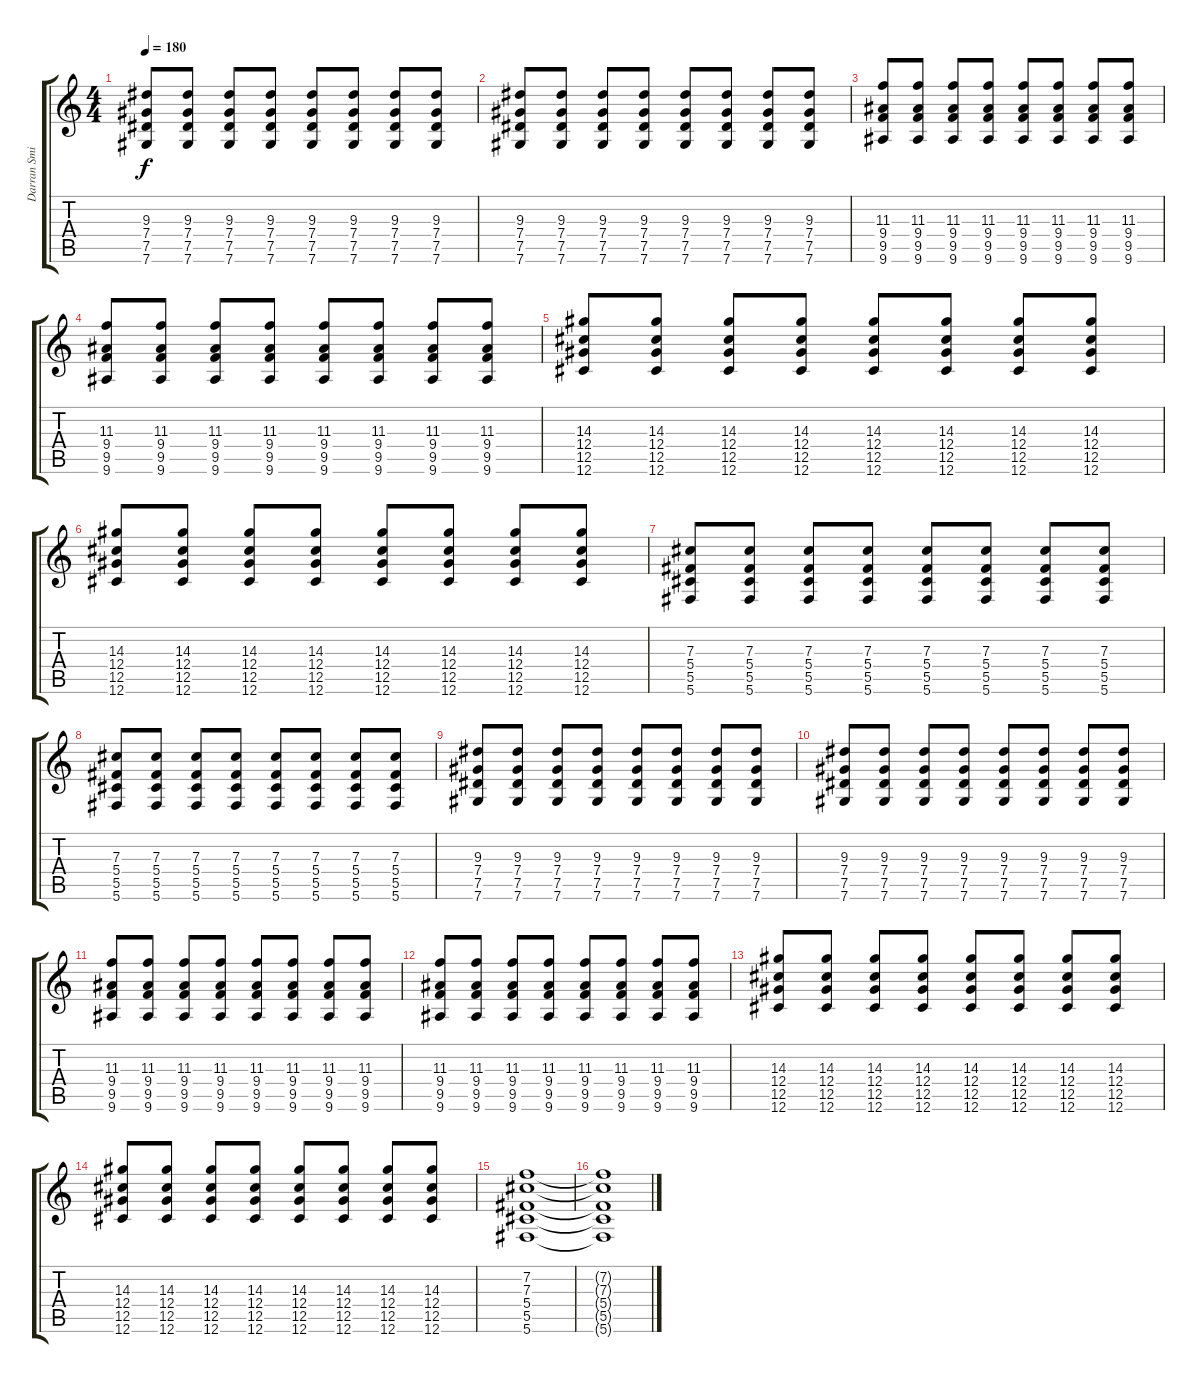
\track ("Darran Smith" "Darran Smi") {instrument distortionguitar}
\staff {score tabs}
\tuning (Eb4 Bb3 Gb3 Db3 Ab2 Db2) {hide}
\ts (4 4)
\tempo 180
\clef g2
\ks c
(9.3 7.4 7.5 7.6).8{dy f} (9.3 7.4 7.5 7.6).8 (9.3 7.4 7.5 7.6).8 (9.3 7.4 7.5 7.6).8 (9.3 7.4 7.5 7.6).8 (9.3 7.4 7.5 7.6).8 (9.3 7.4 7.5 7.6).8 (9.3 7.4 7.5 7.6).8 |
(9.3 7.4 7.5 7.6).8 (9.3 7.4 7.5 7.6).8 (9.3 7.4 7.5 7.6).8 (9.3 7.4 7.5 7.6).8 (9.3 7.4 7.5 7.6).8 (9.3 7.4 7.5 7.6).8 (9.3 7.4 7.5 7.6).8 (9.3 7.4 7.5 7.6).8 |
(11.3 9.4 9.5 9.6).8 (11.3 9.4 9.5 9.6).8 (11.3 9.4 9.5 9.6).8 (11.3 9.4 9.5 9.6).8 (11.3 9.4 9.5 9.6).8 (11.3 9.4 9.5 9.6).8 (11.3 9.4 9.5 9.6).8 (11.3 9.4 9.5 9.6).8 |
(11.3 9.4 9.5 9.6).8 (11.3 9.4 9.5 9.6).8 (11.3 9.4 9.5 9.6).8 (11.3 9.4 9.5 9.6).8 (11.3 9.4 9.5 9.6).8 (11.3 9.4 9.5 9.6).8 (11.3 9.4 9.5 9.6).8 (11.3 9.4 9.5 9.6).8 |
(14.3 12.4 12.5 12.6).8 (14.3 12.4 12.5 12.6).8 (14.3 12.4 12.5 12.6).8 (14.3 12.4 12.5 12.6).8 (14.3 12.4 12.5 12.6).8 (14.3 12.4 12.5 12.6).8 (14.3 12.4 12.5 12.6).8 (14.3 12.4 12.5 12.6).8 |
(14.3 12.4 12.5 12.6).8 (14.3 12.4 12.5 12.6).8 (14.3 12.4 12.5 12.6).8 (14.3 12.4 12.5 12.6).8 (14.3 12.4 12.5 12.6).8 (14.3 12.4 12.5 12.6).8 (14.3 12.4 12.5 12.6).8 (14.3 12.4 12.5 12.6).8 |
(7.3 5.4 5.5 5.6).8 (7.3 5.4 5.5 5.6).8 (7.3 5.4 5.5 5.6).8 (7.3 5.4 5.5 5.6).8 (7.3 5.4 5.5 5.6).8 (7.3 5.4 5.5 5.6).8 (7.3 5.4 5.5 5.6).8 (7.3 5.4 5.5 5.6).8 |
(7.3 5.4 5.5 5.6).8 (7.3 5.4 5.5 5.6).8 (7.3 5.4 5.5 5.6).8 (7.3 5.4 5.5 5.6).8 (7.3 5.4 5.5 5.6).8 (7.3 5.4 5.5 5.6).8 (7.3 5.4 5.5 5.6).8 (7.3 5.4 5.5 5.6).8 |
(9.3 7.4 7.5 7.6).8 (9.3 7.4 7.5 7.6).8 (9.3 7.4 7.5 7.6).8 (9.3 7.4 7.5 7.6).8 (9.3 7.4 7.5 7.6).8 (9.3 7.4 7.5 7.6).8 (9.3 7.4 7.5 7.6).8 (9.3 7.4 7.5 7.6).8 |
(9.3 7.4 7.5 7.6).8 (9.3 7.4 7.5 7.6).8 (9.3 7.4 7.5 7.6).8 (9.3 7.4 7.5 7.6).8 (9.3 7.4 7.5 7.6).8 (9.3 7.4 7.5 7.6).8 (9.3 7.4 7.5 7.6).8 (9.3 7.4 7.5 7.6).8 |
(11.3 9.4 9.5 9.6).8 (11.3 9.4 9.5 9.6).8 (11.3 9.4 9.5 9.6).8 (11.3 9.4 9.5 9.6).8 (11.3 9.4 9.5 9.6).8 (11.3 9.4 9.5 9.6).8 (11.3 9.4 9.5 9.6).8 (11.3 9.4 9.5 9.6).8 |
(11.3 9.4 9.5 9.6).8 (11.3 9.4 9.5 9.6).8 (11.3 9.4 9.5 9.6).8 (11.3 9.4 9.5 9.6).8 (11.3 9.4 9.5 9.6).8 (11.3 9.4 9.5 9.6).8 (11.3 9.4 9.5 9.6).8 (11.3 9.4 9.5 9.6).8 |
(14.3 12.4 12.5 12.6).8 (14.3 12.4 12.5 12.6).8 (14.3 12.4 12.5 12.6).8 (14.3 12.4 12.5 12.6).8 (14.3 12.4 12.5 12.6).8 (14.3 12.4 12.5 12.6).8 (14.3 12.4 12.5 12.6).8 (14.3 12.4 12.5 12.6).8 |
(14.3 12.4 12.5 12.6).8 (14.3 12.4 12.5 12.6).8 (14.3 12.4 12.5 12.6).8 (14.3 12.4 12.5 12.6).8 (14.3 12.4 12.5 12.6).8 (14.3 12.4 12.5 12.6).8 (14.3 12.4 12.5 12.6).8 (14.3 12.4 12.5 12.6).8 |
(7.2 7.3 5.4 5.5 5.6).1 |
(7.2{t} 7.3{t} 5.4{t} 5.5{t} 5.6{t}).1
